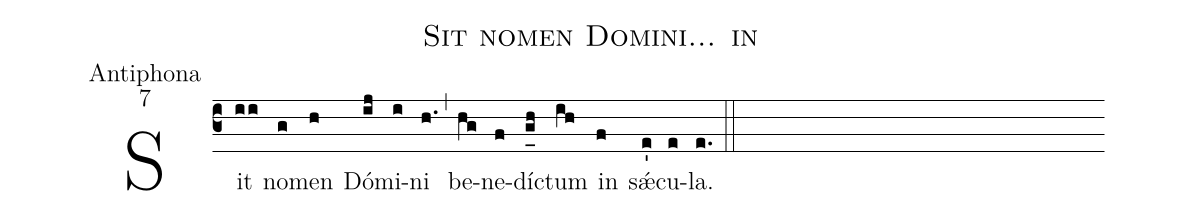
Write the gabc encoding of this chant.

name:Sit nomen Domini... in;
office-part:Antiphona;
mode:7;
%%
(c3) Sit(ii) no(g)men(h) Dó(ij)mi(i)ni(h.) (,) be(hg)ne(f)dí(g_[uh:l]h)ctum(ih) in(f) sǽ(e')cu(e)la.(e.) (::)
%<eu>E(i) u(i) o(j) u(i) a(h) e.</eu>(gh..) (::)
